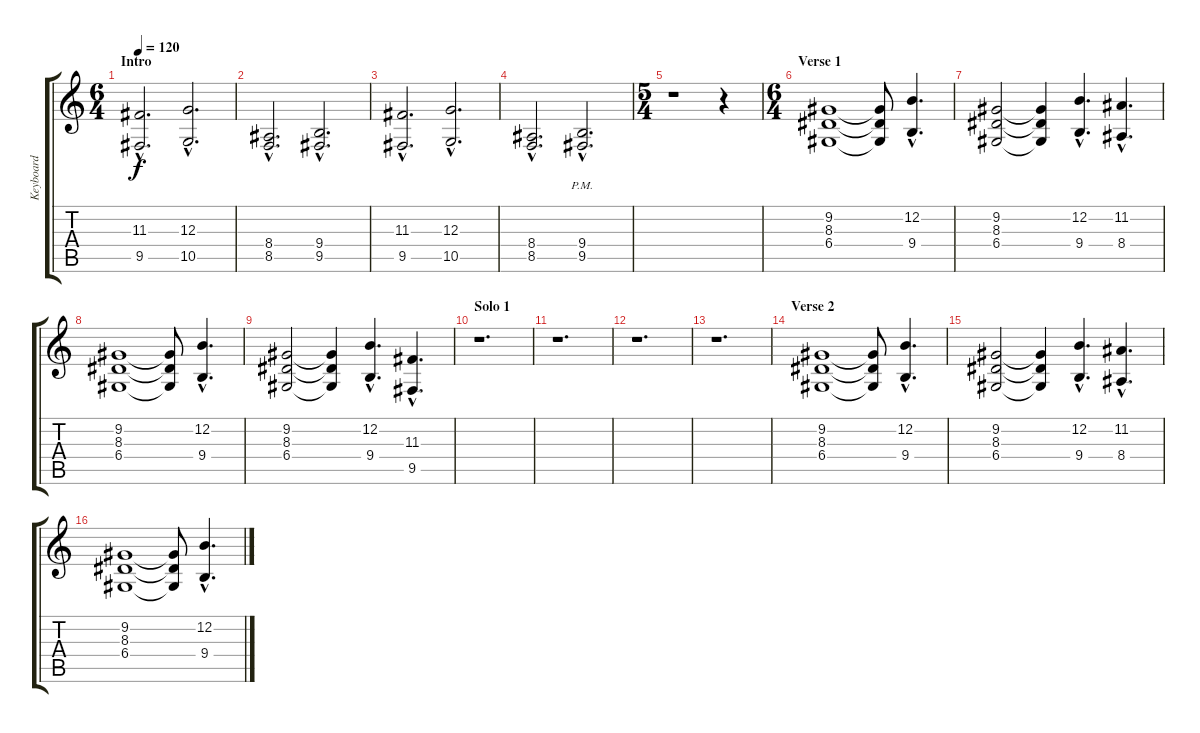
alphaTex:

\track ("Keyboard" "Keyboard") {instrument stringensemble1}
\staff {score tabs}
\tuning (E4 B3 G3 D3 A2 E2) {hide}
\ts (6 4)
\section ("" "Intro")
\tempo 120
\clef g2
\ks c
(11.3{hac} 9.5{hac}).2{d dy f instrument stringensemble1} (12.3{hac} 10.5{hac}).2{d} |
(8.4{hac} 8.5{hac}).2{d} (9.4{hac} 9.5{hac}).2{d} |
(11.3{hac} 9.5{hac}).2{d} (12.3{hac} 10.5{hac}).2{d} |
(8.4{hac} 8.5{hac}).2{d} (9.4{hac pm} 9.5{hac pm}).2{d} |
\ts (5 4)
r.1 r.4 |
\ts (6 4)
\section ("" "Verse 1")
(9.2 8.3 6.4).1 (9.2{t} 8.3{t} 6.4{t}).8 (12.2{hac} 9.4{hac}).4{d} |
(9.2 8.3 6.4).2 (9.2{t} 8.3{t} 6.4{t}).4 (12.2{hac} 9.4{hac}).4{d} (11.2{hac} 8.4{hac}).4{d} |
(9.2 8.3 6.4).1 (9.2{t} 8.3{t} 6.4{t}).8 (12.2{hac} 9.4{hac}).4{d} |
(9.2 8.3 6.4).2 (9.2{t} 8.3{t} 6.4{t}).4 (12.2{hac} 9.4{hac}).4{d} (11.3{hac} 9.5{hac}).4{d} |
\section ("" "Solo 1")
r.1{d} |
r.1{d} |
r.1{d} |
r.1{d} |
\section ("" "Verse 2")
(9.2 8.3 6.4).1 (9.2{t} 8.3{t} 6.4{t}).8 (12.2{hac} 9.4{hac}).4{d} |
(9.2 8.3 6.4).2 (9.2{t} 8.3{t} 6.4{t}).4 (12.2{hac} 9.4{hac}).4{d} (11.2{hac} 8.4{hac}).4{d} |
(9.2 8.3 6.4).1 (9.2{t} 8.3{t} 6.4{t}).8 (12.2{hac} 9.4{hac}).4{d}
